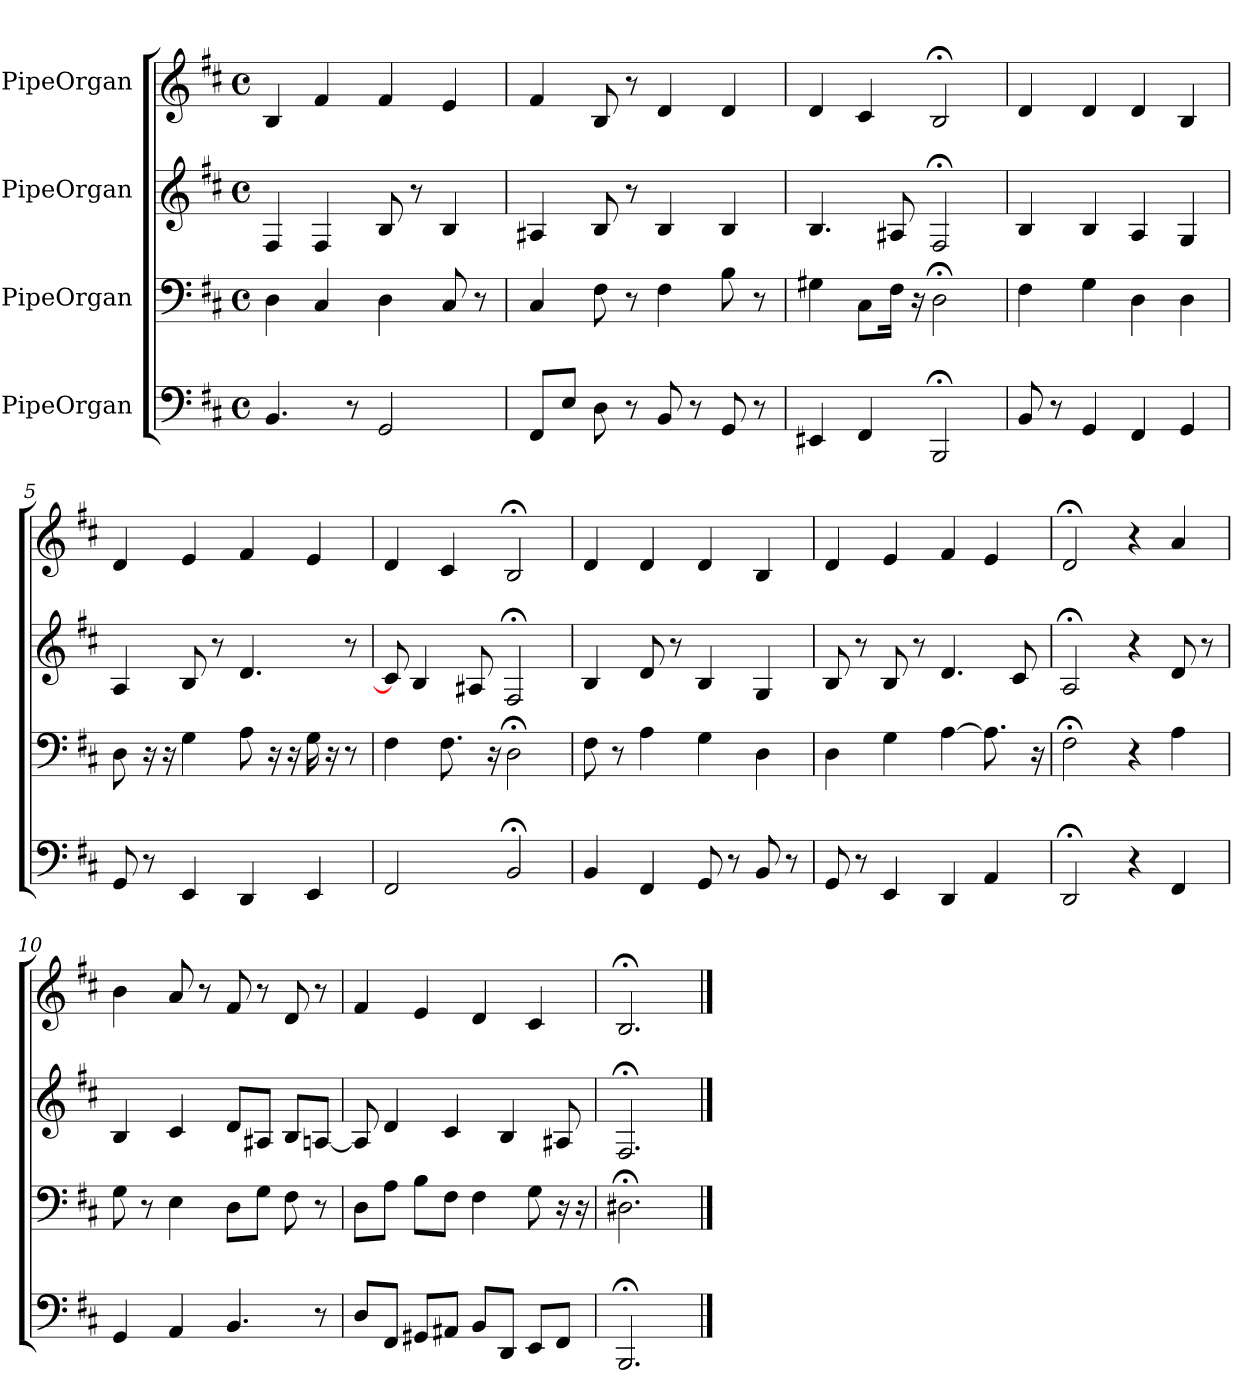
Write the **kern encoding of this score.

**kern	**kern	**kern	**kern
*part4	*part3	*part2	*part1
*staff4	*staff3	*staff2	*staff1
*I"PipeOrgan	*I"PipeOrgan	*I"PipeOrgan	*I"PipeOrgan
*k[f#c#]	*k[f#c#]	*k[f#c#]	*k[f#c#]
*b:	*b:	*b:	*b:
*M4/4	*M4/4	*M4/4	*M4/4
*met(c)	*met(c)	*met(c)	*met(c)
*MM60	*MM60	*MM60	*MM60
=1	=1	=1	=1
4.BB	4D	4F#	4B
.	4C#	4F#	4f#
8r	.	.	.
2GG	4D	8B	4f#
.	.	8r	.
.	8C#	4B	4e
.	8r	.	.
=2	=2	=2	=2
8FF#L	4C#	4A#X	4f#
8EJ	.	.	.
8D	8F#	8B	8B
8r	8r	8r	8r
8BB	4F#	4B	4d
8r	.	.	.
8GG	8B	4B	4d
8r	8r	.	.
=3	=3	=3	=3
4EE#X	4G#X	4.B	4d
4FF#	8C#L	.	4c#
.	16F#Jk	8A#X	.
.	16r	.	.
2BBB;<	2D;<	2F#;<	2B;<
=4	=4	=4	=4
8BB	4F#	4B	4d
8r	.	.	.
4GG	4G	4B	4d
4FF#	4D	4A	4d
4GG	4D	4G	4B
=5	=5	=5	=5
8GG	8D	4A	4d
8r	16r	.	.
.	16r	.	.
4EE	4G	8B	4e
.	.	8r	.
4DD	8A	4.d	4f#
.	16r	.	.
.	16r	.	.
4EE	16G	.	4e
.	16r	.	.
.	8r	8r	.
=6	=6	=6	=6
2FF#	4F#	8c#]	4d
.	.	4B	.
.	8.F#	.	4c#
.	.	8A#X	.
.	16r	.	.
2BB;<	2D;<	2F#;<	2B;<
=7	=7	=7	=7
4BB	8F#	4B	4d
.	8r	.	.
4FF#	4A	8d	4d
.	.	8r	.
8GG	4G	4B	4d
8r	.	.	.
8BB	4D	4G	4B
8r	.	.	.
=8	=8	=8	=8
8GG	4D	8B	4d
8r	.	8r	.
4EE	4G	8B	4e
.	.	8r	.
4DD	[4A	4.d	4f#
4AA	8.A]	.	4e
.	.	8c#	.
.	16r	.	.
=9	=9	=9	=9
2DD;<	2F#;<	2A;<	2d;<
4r	4r	4r	4r
4FF#	4A	8d	4a
.	.	8r	.
=10	=10	=10	=10
4GG	8G	4B	4b
.	8r	.	.
4AA	4E	4c#	8a
.	.	.	8r
4.BB	8DL	8dL	8f#
.	8GJ	8A#XJ	8r
.	8F#	8BL	8d
8r	8r	[8AnJ	8r
=11	=11	=11	=11
8DL	8DL	8A]	4f#
8FF#J	8AJ	4d	.
8GG#XL	8BL	.	4e
8AA#XJ	8F#J	4c#	.
8BBL	4F#	.	4d
8DDJ	.	4B	.
8EEL	8G	.	4c#
8FF#J	16r	8A#X	.
.	16r	.	.
=12	=12	=12	=12
2.BBB;<	2.D#X;<	2.F#;<	2.B;<
==	==	==	==
*-	*-	*-	*-
